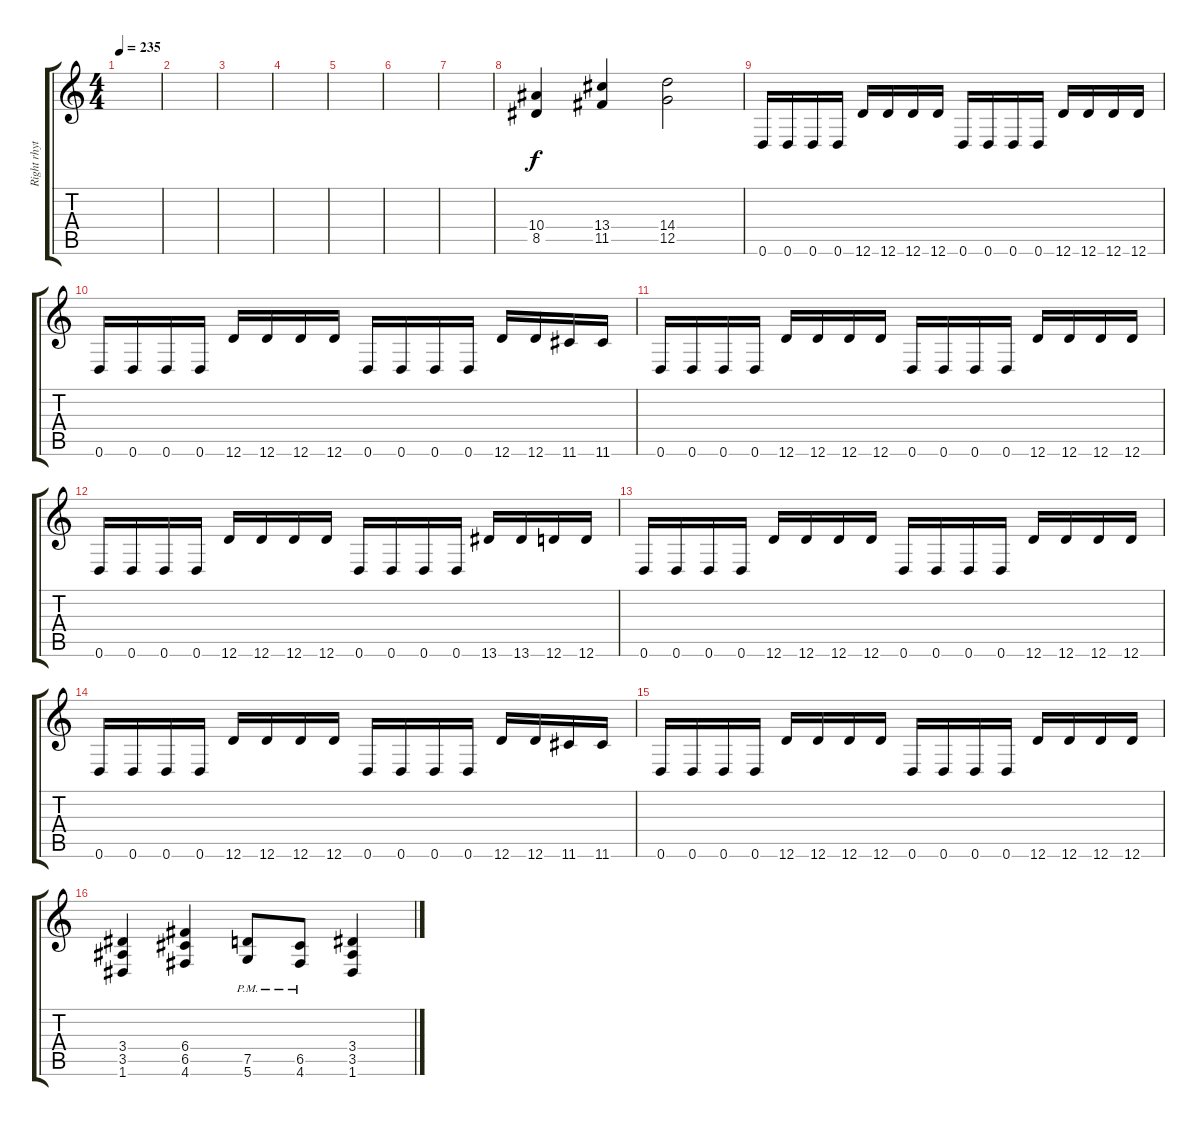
\track ("Right rhythm" "Right rhyt") {instrument overdrivenguitar}
\staff {score tabs}
\tuning (D4 A3 F3 C3 G2 D2) {hide}
\ts (4 4)
\tempo 235
\clef g2
\ks c
|
|
|
|
|
|
|
(10.4 8.5).4 (13.4 11.5).4 (14.4 12.5).2 |
0.6.16 0.6.16 0.6.16 0.6.16 12.6.16 12.6.16 12.6.16 12.6.16 0.6.16 0.6.16 0.6.16 0.6.16 12.6.16 12.6.16 12.6.16 12.6.16 |
0.6.16 0.6.16 0.6.16 0.6.16 12.6.16 12.6.16 12.6.16 12.6.16 0.6.16 0.6.16 0.6.16 0.6.16 12.6.16 12.6.16 11.6.16 11.6.16 |
0.6.16 0.6.16 0.6.16 0.6.16 12.6.16 12.6.16 12.6.16 12.6.16 0.6.16 0.6.16 0.6.16 0.6.16 12.6.16 12.6.16 12.6.16 12.6.16 |
0.6.16 0.6.16 0.6.16 0.6.16 12.6.16 12.6.16 12.6.16 12.6.16 0.6.16 0.6.16 0.6.16 0.6.16 13.6.16 13.6.16 12.6.16 12.6.16 |
0.6.16 0.6.16 0.6.16 0.6.16 12.6.16 12.6.16 12.6.16 12.6.16 0.6.16 0.6.16 0.6.16 0.6.16 12.6.16 12.6.16 12.6.16 12.6.16 |
0.6.16 0.6.16 0.6.16 0.6.16 12.6.16 12.6.16 12.6.16 12.6.16 0.6.16 0.6.16 0.6.16 0.6.16 12.6.16 12.6.16 11.6.16 11.6.16 |
0.6.16 0.6.16 0.6.16 0.6.16 12.6.16 12.6.16 12.6.16 12.6.16 0.6.16 0.6.16 0.6.16 0.6.16 12.6.16 12.6.16 12.6.16 12.6.16 |
(3.4 3.5 1.6).4 (6.4 6.5 4.6).4 (7.5{pm} 5.6{pm}).8 (6.5{pm} 4.6{pm}).8 (3.4 3.5 1.6).4
